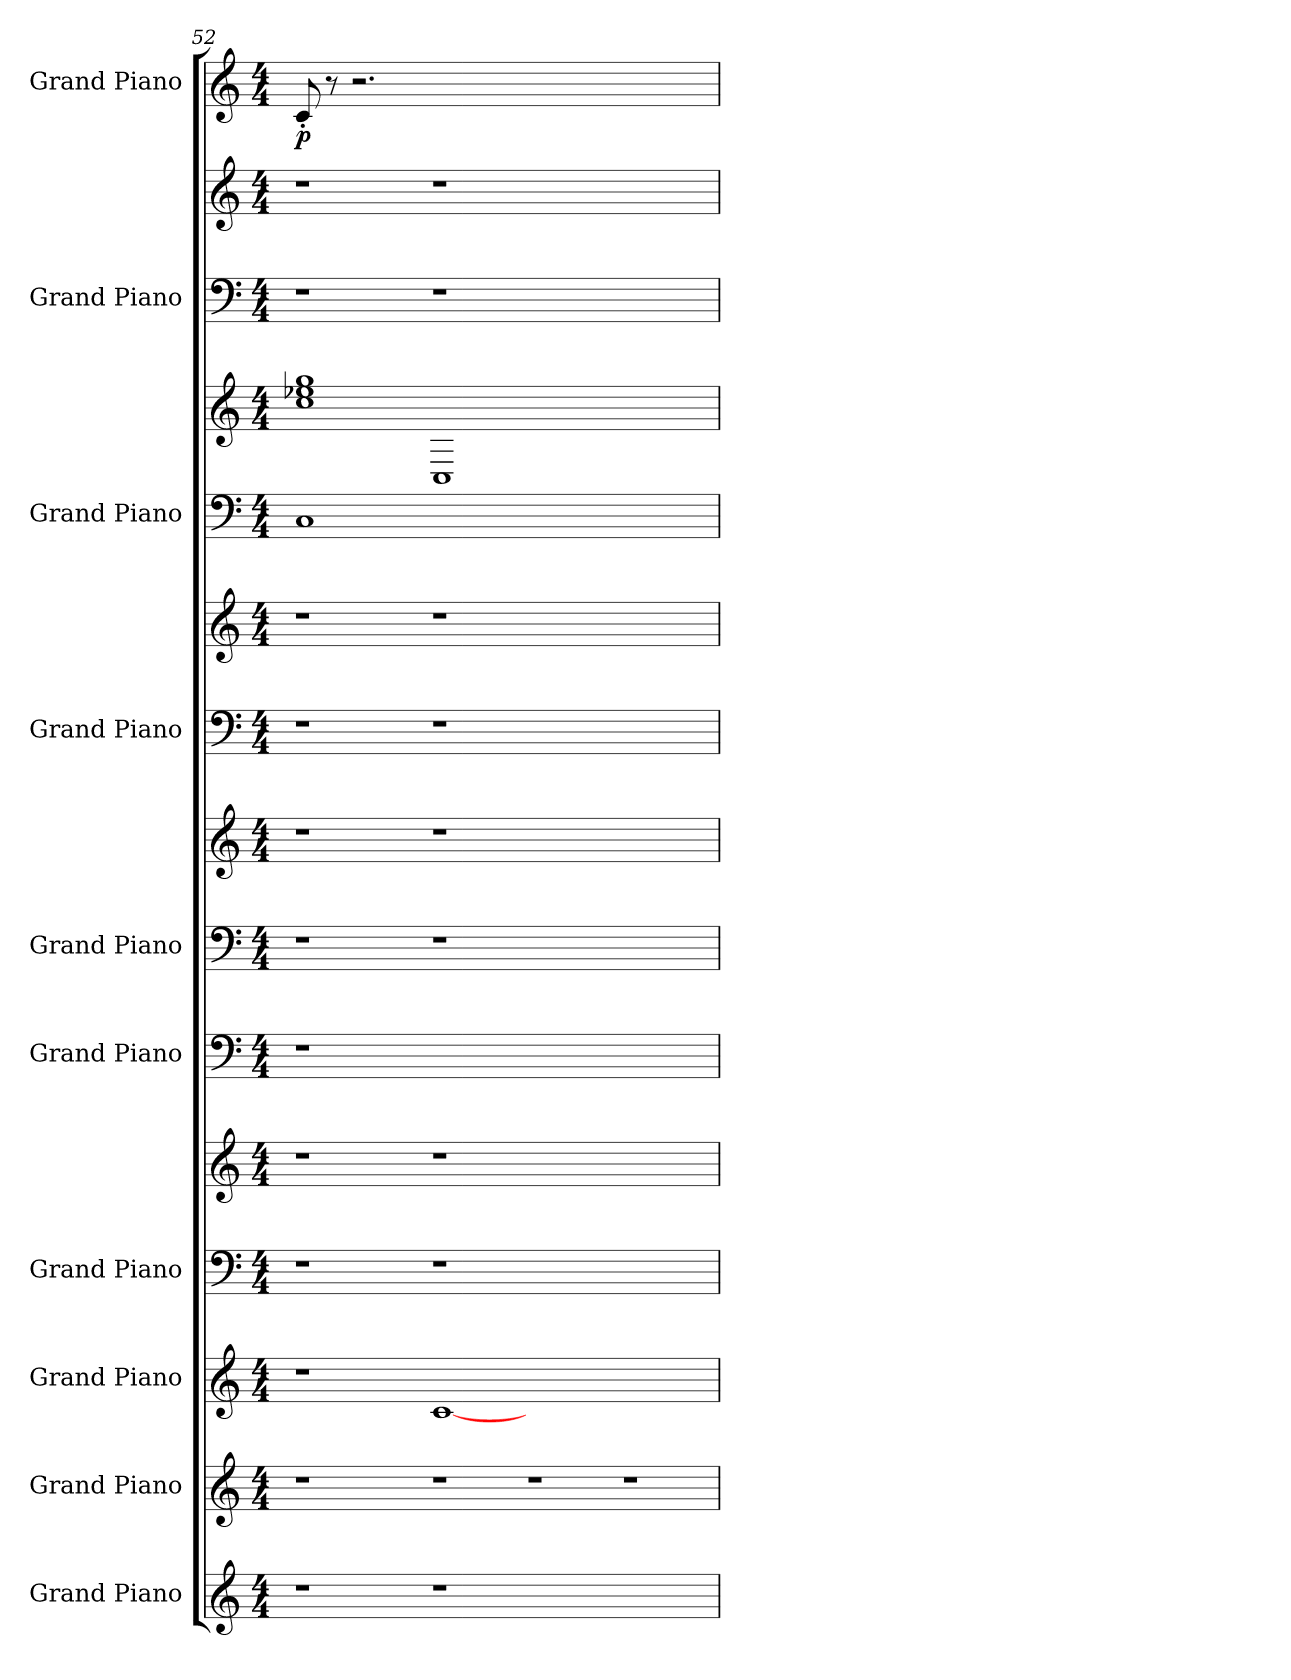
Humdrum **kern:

**kern	**kern	**kern	**kern	**kern	**kern	**kern	**kern	**kern	**kern	**kern	**kern	**kern	**kern	**kern	**dynam
*part10	*part9	*part8	*part7	*part7	*part6	*part5	*part5	*part4	*part4	*part3	*part3	*part2	*part2	*part1	*part1
*staff15	*staff14	*staff13	*staff12	*staff11	*staff10	*staff9	*staff8	*staff7	*staff6	*staff5	*staff4	*staff3	*staff2	*staff1	*staff1
*I"Grand Piano	*I"Grand Piano	*I"Grand Piano	*I"Grand Piano	*	*I"Grand Piano	*I"Grand Piano	*	*I"Grand Piano	*	*I"Grand Piano	*	*I"Grand Piano	*	*I"Grand Piano	*
*clefG2	*clefG2	*clefG2	*clefF4	*clefG2	*clefF4	*clefF4	*clefG2	*clefF4	*clefG2	*clefF4	*clefG2	*clefF4	*clefG2	*clefG2	*
*k[]	*k[]	*k[]	*k[]	*k[]	*k[]	*k[]	*k[]	*k[]	*k[]	*k[]	*k[]	*k[]	*k[]	*k[]	*
*C:	*C:	*C:	*C:	*C:	*C:	*C:	*C:	*C:	*C:	*C:	*C:	*C:	*C:	*C:	*
*M4/4	*M4/4	*M4/4	*M4/4	*M4/4	*M4/4	*M4/4	*M4/4	*M4/4	*M4/4	*M4/4	*M4/4	*M4/4	*M4/4	*M4/4	*
=52	=52	=52	=52	=52	=52	=52	=52	=52	=52	=52	=52	=52	=52	=52	=52
!	!	!	!	!	!	!	!	!	!	!	!	!	!	!	!LO:DY:b
1r	1r	1r	1r	1r	1r	1r	1r	1r	1r	1C	1cc 1ee-X 1gg	1r	1r	8c'	p
.	.	.	.	.	.	.	.	.	.	.	.	.	.	8r	.
.	.	.	.	.	.	.	.	.	.	.	.	.	.	2.r	.
1r	1r	[1c	1r	1r	0.ryy	1r	1r	1r	1r	0.ryy	1C	1r	1r	0.ryy	.
0ryy	1r	0ryy	0ryy	0ryy	.	0ryy	0ryy	0ryy	0ryy	.	0ryy	0ryy	0ryy	.	.
.	1r	.	.	.	.	.	.	.	.	.	.	.	.	.	.
=	=	=	=	=	=	=	=	=	=	=	=	=	=	=	=
*-	*-	*-	*-	*-	*-	*-	*-	*-	*-	*-	*-	*-	*-	*-	*-
